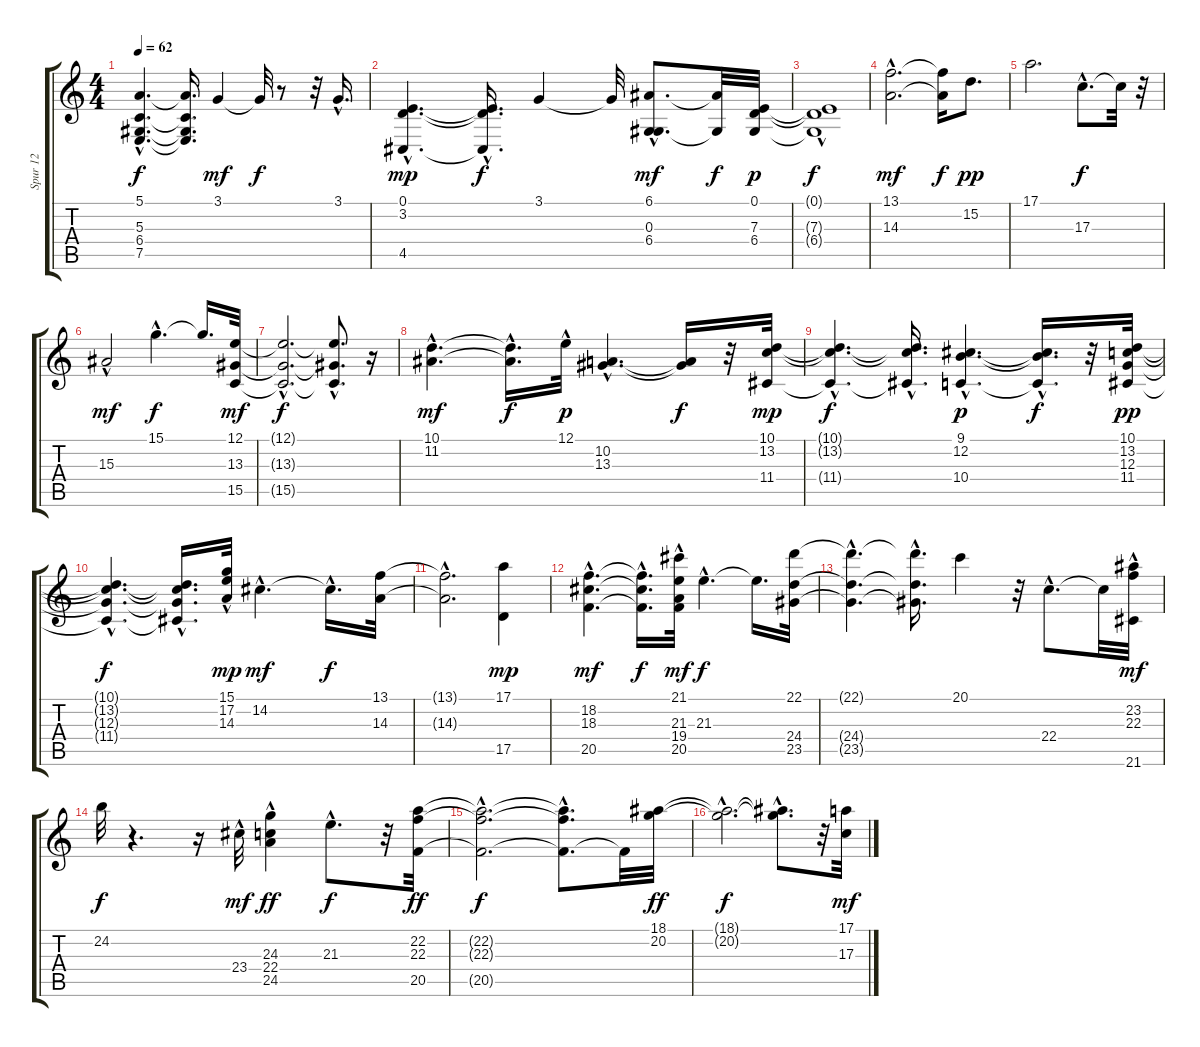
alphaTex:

\track ("Spur 12" "Spur 12") {instrument stringensemble1}
\staff {score tabs}
\tuning (E4 B3 G3 D3 A2 E2) {hide}
\ts (4 4)
\tempo 62
\clef g2
\ks c
(5.1{hac t} 5.3{hac t} 6.4{hac t} 7.5{hac t}).4{d dy f} (5.1{t} 5.3{t} 6.4{t} 7.5{t}).16{d} 3.1.4{dy mf} 3.1{t}.32{dy f} r.8 r.32 3.1{hac}.16{d} |
(0.1{hac} 3.2{hac} 4.5{hac}).4{d dy mp} (0.1{t} 3.2{hac t} 4.5{t}).16{d dy f} 3.1.4 3.1{t}.32 (6.1{hac} 0.3{hac} 6.4{hac}).8{d dy mf} (6.1{t} 6.4{t}).32{dy f} (0.1 7.3 6.4).32{dy p} |
(0.1{t} 7.3{hac t} 6.4{hac t}).1{dy f} |
(13.1{hac} 14.3{hac}).2{d dy mf} (13.1{t} 14.3{t}).16{dy f} 15.2.8{d dy pp} |
17.1.2{d} 17.3{hac}.8{d dy f} 17.3{t}.32 r.32 |
15.3{hac}.2{dy mf} 15.1{hac}.4{d dy f} 15.1{t}.16{d} (12.1 13.3 15.5).32{dy mf} |
(12.1{hac t} 13.3{hac t} 15.5{hac t}).2{d dy f} (12.1{hac t} 13.3{t} 15.5{t}).8{d} r.16 |
(10.1{hac} 11.2{hac}).4{d dy mf} (10.1{hac t} 11.2{hac t}).16{d dy f} 12.1{hac}.32{dy p} (10.2{hac} 13.3{hac}).4{d} (10.2{t} 13.3{t}).16{dy f} r.32 (10.1 13.2 11.4).32{dy mp} |
(10.1{hac t} 13.2{hac t} 11.4{hac t}).4{d dy f} (10.1{t} 13.2{hac t} 11.4{hac t}).16{d} (9.1{hac} 12.2{hac} 10.4{hac}).4{d dy p} (9.1{t} 12.2{hac t} 10.4{t}).16{d dy f} r.32 (10.1 13.2 12.3 11.4).32{dy pp} |
(10.1{hac t} 13.2{hac t} 12.3{hac t} 11.4{hac t}).4{d dy f} (10.1{hac t} 13.2{t} 12.3{t} 11.4{hac t}).16{d} (15.1 17.2{hac} 14.3).32{dy mp} 14.2{hac}.4{d dy mf} 14.2{hac t}.16{d dy f} (13.1 14.3).32 |
(13.1{hac t} 14.3{t}).2{d} (17.1 17.5).4{dy mp} |
(18.2{hac} 18.3{hac} 20.5{hac}).4{d dy mf} (18.2{hac t} 18.3{t} 20.5{t}).16{d dy f} (21.1 21.3 19.4 20.5{hac}).32{dy mf} 21.3{hac}.4{d dy f} 21.3{t}.16{d} (22.1 24.4 23.5).32 |
(22.1{hac t} 24.4{hac t} 23.5{hac t}).4{d} (22.1{hac t} 24.4{t} 23.5{t}).16{d} 20.1.4 r.32 22.4{hac}.8{d} 22.4{t}.32 (23.2 22.3 21.6{hac}).32{dy mf} |
24.2.32{dy f} r.4{d} r.16 23.4{hac}.32{dy mf} (24.3{hac} 22.4 24.5{hac}).4{dy ff} 21.3{hac}.8{d dy f} r.32 (22.2 22.3 20.5).32{dy ff} |
(22.2{hac t} 22.3{hac t} 20.5{hac t}).2{d dy f} (22.2{hac t} 22.3{hac t} 20.5{hac t}).8{d} 20.5{t}.32 (18.1 20.2).32{dy ff} |
(18.1{hac t} 20.2{hac t}).2{d dy f} (18.1{hac t} 20.2{hac t}).8{d} r.32 (17.1 17.3).32{dy mf}
